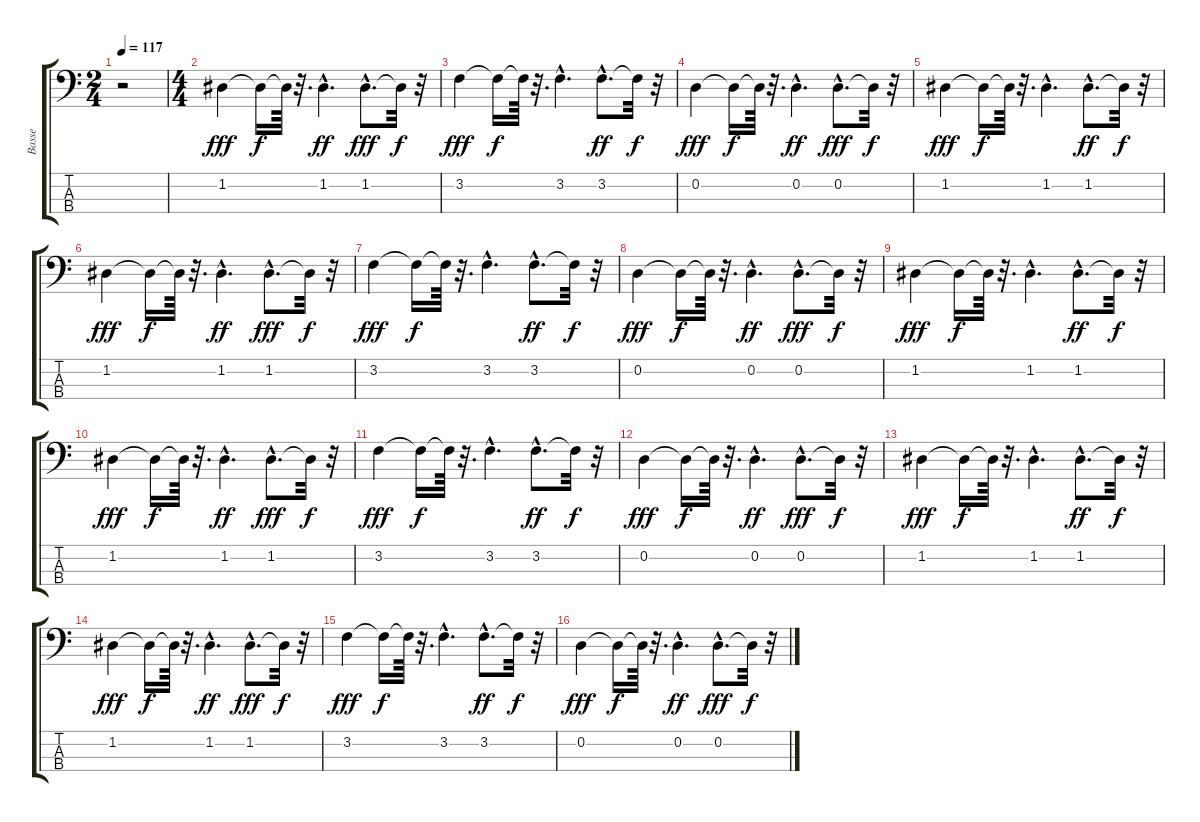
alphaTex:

\track ("Basse" "Basse") {instrument acousticbass}
\staff {score tabs}
\tuning (G2 D2 A1 E1) {hide}
\ts (2 4)
\tempo 117
\clef f4
\ks c
r.2{dy fff instrument acousticbass} |
\ts (4 4)
1.2.4 1.2{t}.16{dy f} 1.2{t}.64 r.32{d} 1.2{hac}.4{d dy ff} 1.2{hac}.8{d dy fff} 1.2{t}.32{dy f} r.32 |
3.2.4{dy fff} 3.2{t}.16{dy f} 3.2{t}.64 r.32{d} 3.2{hac}.4{d} 3.2{hac}.8{d dy ff} 3.2{t}.32{dy f} r.32 |
0.2.4{dy fff} 0.2{t}.16{dy f} 0.2{t}.64 r.32{d} 0.2{hac}.4{d dy ff} 0.2{hac}.8{d dy fff} 0.2{t}.32{dy f} r.32 |
1.2.4{dy fff} 1.2{t}.16{dy f} 1.2{t}.64 r.32{d} 1.2{hac}.4{d} 1.2{hac}.8{d dy ff} 1.2{t}.32{dy f} r.32 |
1.2.4{dy fff} 1.2{t}.16{dy f} 1.2{t}.64 r.32{d} 1.2{hac}.4{d dy ff} 1.2{hac}.8{d dy fff} 1.2{t}.32{dy f} r.32 |
3.2.4{dy fff} 3.2{t}.16{dy f} 3.2{t}.64 r.32{d} 3.2{hac}.4{d} 3.2{hac}.8{d dy ff} 3.2{t}.32{dy f} r.32 |
0.2.4{dy fff} 0.2{t}.16{dy f} 0.2{t}.64 r.32{d} 0.2{hac}.4{d dy ff} 0.2{hac}.8{d dy fff} 0.2{t}.32{dy f} r.32 |
1.2.4{dy fff} 1.2{t}.16{dy f} 1.2{t}.64 r.32{d} 1.2{hac}.4{d} 1.2{hac}.8{d dy ff} 1.2{t}.32{dy f} r.32 |
1.2.4{dy fff} 1.2{t}.16{dy f} 1.2{t}.64 r.32{d} 1.2{hac}.4{d dy ff} 1.2{hac}.8{d dy fff} 1.2{t}.32{dy f} r.32 |
3.2.4{dy fff} 3.2{t}.16{dy f} 3.2{t}.64 r.32{d} 3.2{hac}.4{d} 3.2{hac}.8{d dy ff} 3.2{t}.32{dy f} r.32 |
0.2.4{dy fff} 0.2{t}.16{dy f} 0.2{t}.64 r.32{d} 0.2{hac}.4{d dy ff} 0.2{hac}.8{d dy fff} 0.2{t}.32{dy f} r.32 |
1.2.4{dy fff} 1.2{t}.16{dy f} 1.2{t}.64 r.32{d} 1.2{hac}.4{d} 1.2{hac}.8{d dy ff} 1.2{t}.32{dy f} r.32 |
1.2.4{dy fff} 1.2{t}.16{dy f} 1.2{t}.64 r.32{d} 1.2{hac}.4{d dy ff} 1.2{hac}.8{d dy fff} 1.2{t}.32{dy f} r.32 |
3.2.4{dy fff} 3.2{t}.16{dy f} 3.2{t}.64 r.32{d} 3.2{hac}.4{d} 3.2{hac}.8{d dy ff} 3.2{t}.32{dy f} r.32 |
0.2.4{dy fff} 0.2{t}.16{dy f} 0.2{t}.64 r.32{d} 0.2{hac}.4{d dy ff} 0.2{hac}.8{d dy fff} 0.2{t}.32{dy f} r.32
